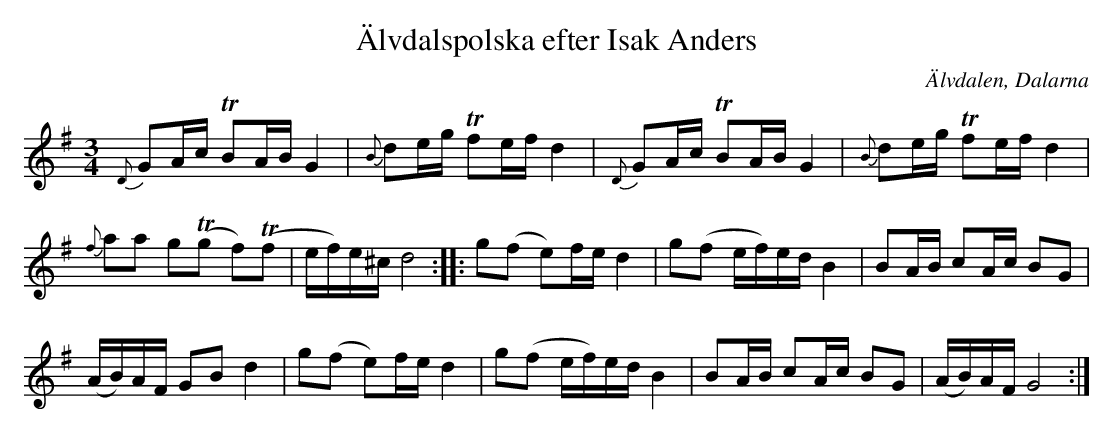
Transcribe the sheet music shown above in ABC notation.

X:1
T:Älvdalspolska efter Isak Anders
M:3/4
L:1/16
O:Älvdalen, Dalarna
K:G
{D}G2Ac TB2AB G4 | {B}d2eg Tf2ef d4 | {D}G2Ac TB2AB G4 | {B}d2eg Tf2ef d4 |
{f}a2a2 g2(Tg2 f2)(Tf2 | ef)e^c d8 :: g2(f2 e2)fe d4 | g2(f2 ef)ed B4 | B2AB c2Ac B2G2 |
(AB)AF G2B2 d4 | g2(f2 e2)fe d4 | g2(f2 ef)ed B4 | B2AB c2Ac B2G2 | (AB)AF G8 :|
